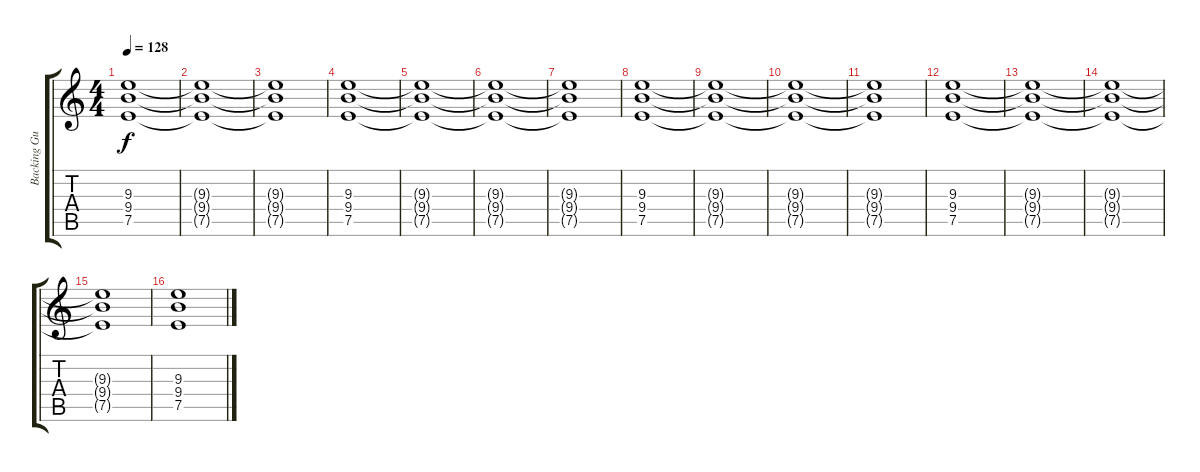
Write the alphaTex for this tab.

\track ("Backing Guitar 1" "Backing Gu") {instrument overdrivenguitar}
\staff {score tabs}
\tuning (E4 B3 G3 D3 A2 E2) {hide}
\ts (4 4)
\tempo 128
\clef g2
\ks c
(9.3{t} 9.4{t} 7.5{t}).1{dy f} |
(9.3{t} 9.4{t} 7.5{t}).1 |
(9.3{t} 9.4{t} 7.5{t}).1 |
(9.3 9.4 7.5).1 |
(9.3{t} 9.4{t} 7.5{t}).1 |
(9.3{t} 9.4{t} 7.5{t}).1 |
(9.3{t} 9.4{t} 7.5{t}).1 |
(9.3 9.4 7.5).1 |
(9.3{t} 9.4{t} 7.5{t}).1 |
(9.3{t} 9.4{t} 7.5{t}).1 |
(9.3{t} 9.4{t} 7.5{t}).1 |
(9.3 9.4 7.5).1 |
(9.3{t} 9.4{t} 7.5{t}).1 |
(9.3{t} 9.4{t} 7.5{t}).1 |
(9.3{t} 9.4{t} 7.5{t}).1 |
(9.3 9.4 7.5).1
